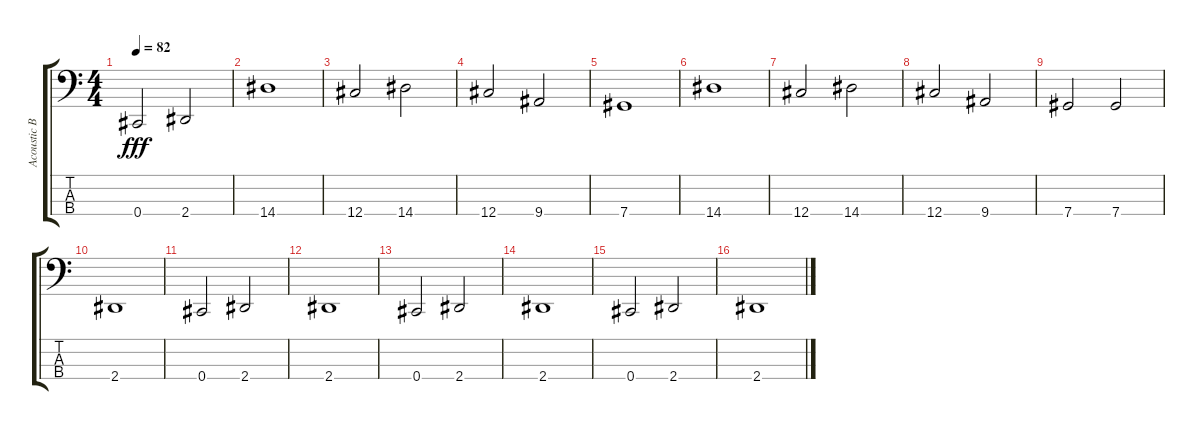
\track ("Acoustic Bass" "Acoustic B") {instrument acousticbass}
\staff {score tabs}
\tuning (Gb2 Db2 Ab1 Db1) {hide}
\ts (4 4)
\tempo 82
\clef f4
\ks c
0.4.2{dy fff} 2.4.2 |
14.4.1 |
12.4.2 14.4.2 |
12.4.2 9.4.2 |
7.4.1 |
14.4.1 |
12.4.2 14.4.2 |
12.4.2 9.4.2 |
7.4.2 7.4.2 |
2.4.1 |
0.4.2 2.4.2 |
2.4.1 |
0.4.2 2.4.2 |
2.4.1 |
0.4.2 2.4.2 |
2.4.1
